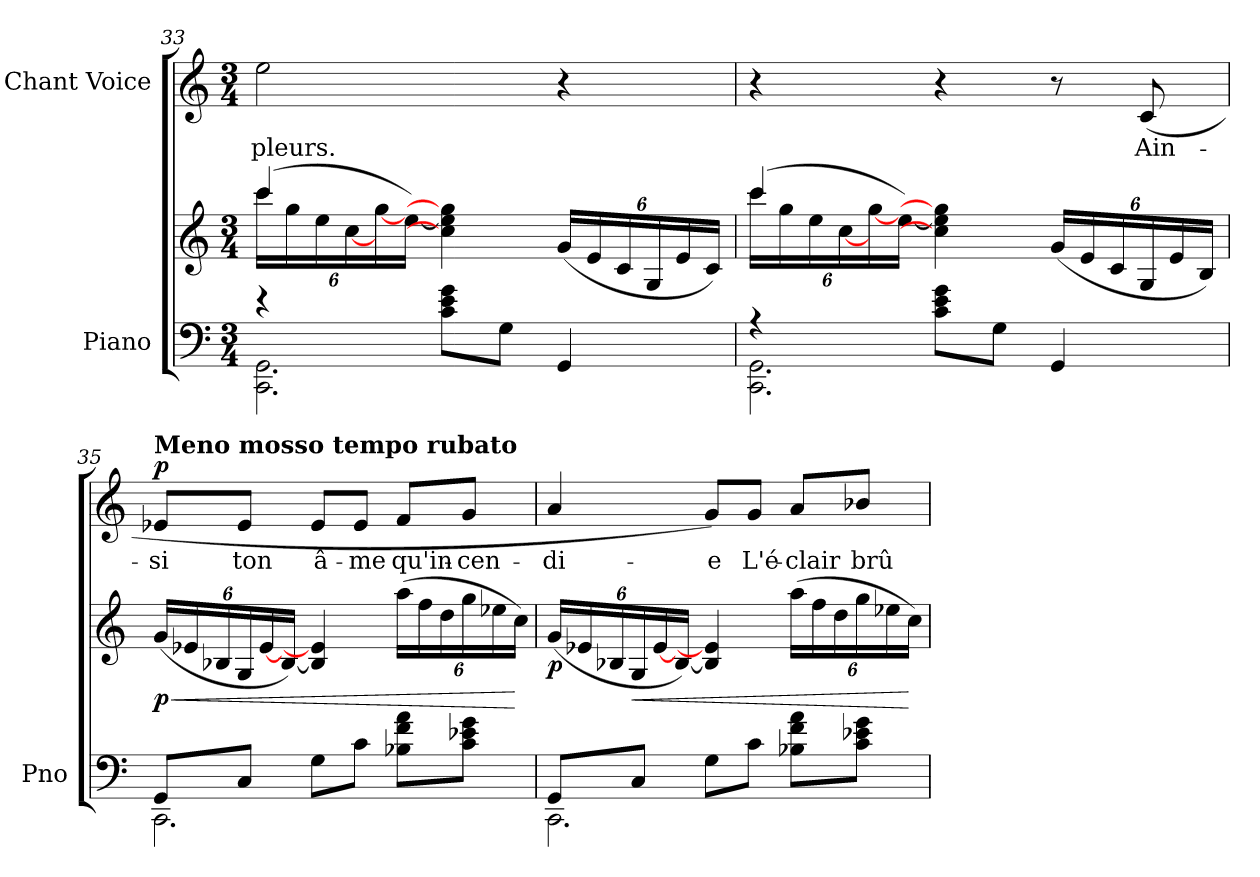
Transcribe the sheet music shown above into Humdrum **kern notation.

**kern	**kern	**dynam	**kern	**text	**dynam
*part2	*part2	*part2	*part1	*part1	*part1
*staff3	*staff2	*staff2/3	*staff1	*staff1	*staff1
*I"Piano	*	*	*I"Chant Voice	*	*
*I'Pno	*	*	*	*	*
!!LO:PB:g=z
*clefF4	*clefG2	*	*clefG2	*	*
*k[]	*k[]	*	*k[]	*	*
*M3/4	*M3/4	*	*M3/4	*	*
=33	=33	=33	=33	=33	=33
*^	*^	*	*	*	*
*	*	*	*Xbrackettup	*	*	*	*
!	!	!	!	!LO:DY:b	!	!LO:LY:b	!
!	!	!	!	!LO:DY:n=1:b	!	!	!
4r	2.CC\ 2.GG\	(>4ccc/	24ccc\LL	pp other-dynamics	2ee\	pleurs.	.
.	.	.	24gg\	.	.	.	.
.	.	.	24ee\	.	.	.	.
.	.	.	[24cc\	.	.	.	.
.	.	.	[24gg\	.	.	.	.
.	.	.	[24ee\JJ)	.	.	.	.
8c\ 8e\ 8g\L	.	4raayy	4cc\] 4ee\] 4gg\]	.	.	.	.
8G\J	.	.	.	.	.	.	.
*	*	*	*	*	*MM66	*	*
4GG/	.	4raayy	(<24g/LL	.	4r	.	.
.	.	.	24e/	.	.	.	.
.	.	.	24c/	.	.	.	.
.	.	.	24G/	.	.	.	.
.	.	.	24e/	.	.	.	.
.	.	.	24c/JJ)	.	.	.	.
=34	=34	=34	=34	=34	=34	=34	=34
*	*	*	*	*	*MM64	*	*
4r	2.CC\ 2.GG\	(>4ccc/	24ccc\LL	.	4r	.	.
.	.	.	24gg\	.	.	.	.
.	.	.	24ee\	.	.	.	.
.	.	.	[24cc\	.	.	.	.
.	.	.	[24gg\	.	.	.	.
.	.	.	[24ee\JJ)	.	.	.	.
*	*	*	*	*	*MM62	*	*
8c\ 8e\ 8g\L	.	4raayy	4cc\] 4ee\] 4gg\]	.	4r	.	.
8G\J	.	.	.	.	.	.	.
4GG/	.	4raayy	(<24g/LL	.	8r	.	.
.	.	.	24e/	.	.	.	.
.	.	.	24c/	.	.	.	.
!	!	!	!	!	!	!LO:LY:b	!
.	.	.	24G/	.	(>8c/	Ain-	.
.	.	.	24e/	.	.	.	.
.	.	.	24B/JJ)	.	.	.	.
!!LO:LB:g=z
=35	=35	=35	=35	=35	=35	=35	=35
!	!	!	!	!	!LO:TX:a:B:t=Meno mosso tempo rubato	!	!
!	!	!	!	!LO:HP:b	!	!LO:LY:b	!
!	!	!	!	!LO:DY:n=1:b	!	!	!LO:DY:a
*	*	*v	*v	*	*	*	*
8GG/L	2.CC\	(<24g/LL	< p	8e-X/L	-si	p
.	.	24e-X/	.	.	.	.
.	.	24B-X/	.	.	.	.
!	!	!	!	!	!LO:LY:b	!
8C/J	.	24G/	.	8e-/J	ton	.
.	.	[24e-/	.	.	.	.
.	.	[24B-/JJ)	.	.	.	.
!	!	!	!	!	!LO:LY:b	!
8G\L	.	4B-/] 4e-/]	.	8e-/L	â-	.
!	!	!	!	!	!LO:LY:b	!
8c\J	.	.	.	8e-/J	-me	.
!	!	!	!	!	!LO:LY:b	!
8B-X\ 8f\ 8a\L	.	(>24aa\LL	.	8f/L	qu'in-	.
.	.	24ff\	.	.	.	.
.	.	24dd\	.	.	.	.
!	!	!	!	!	!LO:LY:b	!
8c\ 8e-X\ 8g\J	.	24gg\	.	8g/J	-cen-	.
.	.	24ee-X\	.	.	.	.
.	.	24cc\JJ)	[	.	.	.
=36	=36	=36	=36	=36	=36	=36
!	!	!	!LO:DY:b	!	!LO:LY:b	!
8GG/L	2.CC\	(<24g/LL	p	4a/	-di-	.
.	.	24e-X/	.	.	.	.
.	.	24B-X/	.	.	.	.
!	!	!	!LO:HP:b	!	!	!
8C/J	.	24G/	<	.	.	.
.	.	[24e-/	.	.	.	.
.	.	[24B-/JJ)	.	.	.	.
!	!	!	!	!	!LO:LY:b	!
8G\L	.	4B-/] 4e-/]	.	8g/L)	-e	.
!	!	!	!	!	!LO:LY:b	!
8c\J	.	.	.	8g/J	L'é-	.
!	!	!	!	!	!LO:LY:b	!
8B-X\ 8f\ 8a\L	.	(>24aa\LL	.	8a/L	-clair	.
.	.	24ff\	.	.	.	.
.	.	24dd\	.	.	.	.
!	!	!	!	!	!LO:LY:b	!
8c\ 8e-X\ 8g\J	.	24gg\	.	8b-X/J	brû-	.
.	.	24ee-X\	.	.	.	.
.	.	24cc\JJ)	[	.	.	.
*v	*v	*	*	*	*	*
=	=	=	=	=	=
*-	*-	*-	*-	*-	*-
